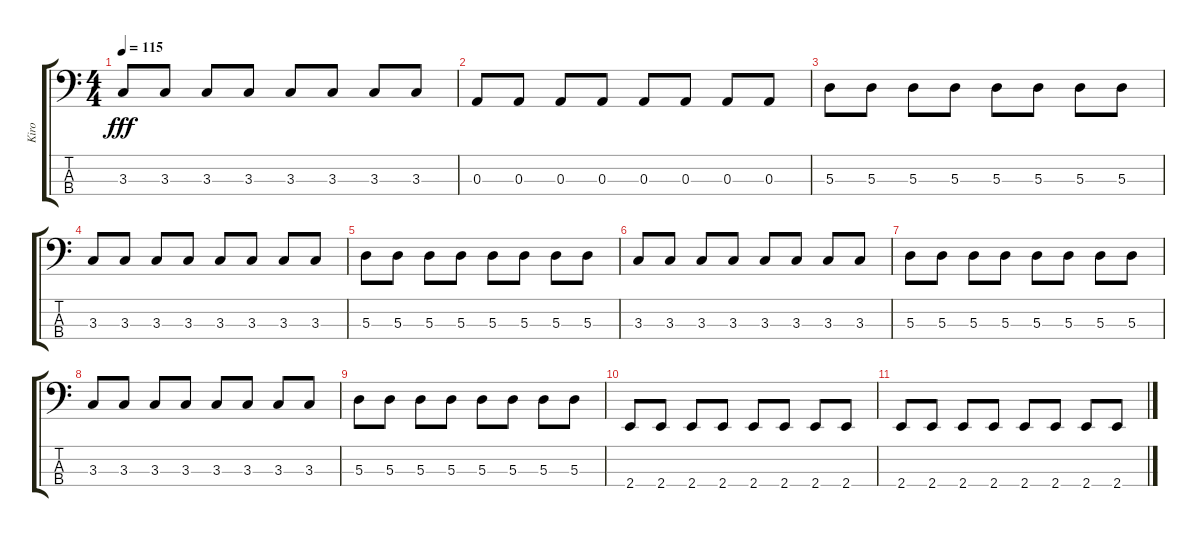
\track ("Kiro" "Kiro") {instrument electricbassfinger}
\staff {score tabs}
\tuning (G2 D2 A1 D1) {hide}
\ts (4 4)
\tempo 115
\clef f4
\ks c
3.3.8{dy fff} 3.3.8 3.3.8 3.3.8 3.3.8 3.3.8 3.3.8 3.3.8 |
0.3.8 0.3.8 0.3.8 0.3.8 0.3.8 0.3.8 0.3.8 0.3.8 |
5.3.8 5.3.8 5.3.8 5.3.8 5.3.8 5.3.8 5.3.8 5.3.8 |
3.3.8 3.3.8 3.3.8 3.3.8 3.3.8 3.3.8 3.3.8 3.3.8 |
5.3.8 5.3.8 5.3.8 5.3.8 5.3.8 5.3.8 5.3.8 5.3.8 |
3.3.8 3.3.8 3.3.8 3.3.8 3.3.8 3.3.8 3.3.8 3.3.8 |
5.3.8 5.3.8 5.3.8 5.3.8 5.3.8 5.3.8 5.3.8 5.3.8 |
3.3.8 3.3.8 3.3.8 3.3.8 3.3.8 3.3.8 3.3.8 3.3.8 |
5.3.8 5.3.8 5.3.8 5.3.8 5.3.8 5.3.8 5.3.8 5.3.8 |
2.4.8 2.4.8 2.4.8 2.4.8 2.4.8 2.4.8 2.4.8 2.4.8 |
2.4.8 2.4.8 2.4.8 2.4.8 2.4.8 2.4.8 2.4.8 2.4.8
